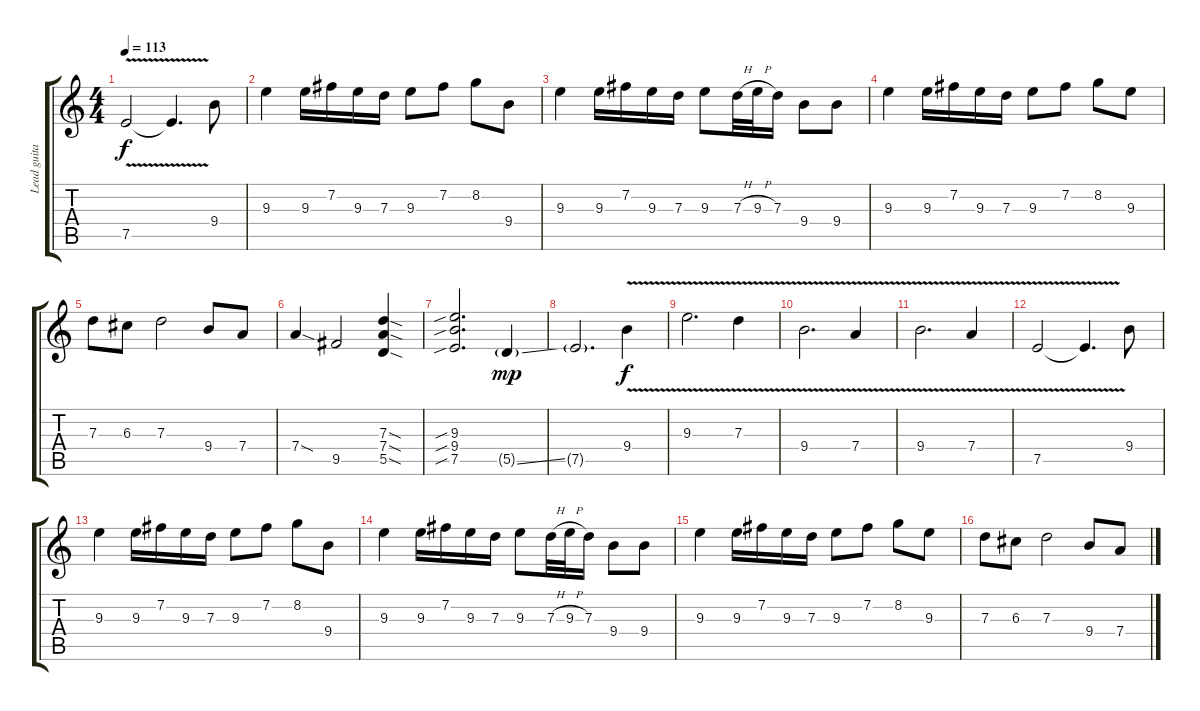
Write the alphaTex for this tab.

\track ("Lead guitar 1" "Lead guita") {instrument distortionguitar}
\staff {score tabs}
\tuning (E4 B3 G3 D3 A2 E2) {hide}
\ts (4 4)
\tempo 113
\clef g2
\ks c
7.5{v}.2{dy f} 7.5{t}.4{d} 9.4.8 |
9.3.4 9.3.16 7.2.16 9.3.16 7.3.16 9.3.8 7.2.8 8.2.8 9.4.8 |
9.3.4 9.3.16 7.2.16 9.3.16 7.3.16 9.3.8 7.3{h}.32 9.3{h}.32 7.3.16 9.4.8 9.4.8 |
9.3.4 9.3.16 7.2.16 9.3.16 7.3.16 9.3.8 7.2.8 8.2.8 9.3.8 |
7.3.8 6.3.8 7.3.2 9.4.8 7.4.8 |
7.4{sod}.4 9.5.2 (7.3{sod} 7.4{sod} 5.5{sod}).4 |
(9.3{sib} 9.4{sib} 7.5{sib}).2{d} 5.5{ss g}.4{dy mp} |
7.5{g}.2{d} 9.4{v}.4{dy f} |
9.3{v}.2{d} 7.3{v}.4 |
9.4{v}.2{d} 7.4{v}.4 |
9.4{v}.2{d} 7.4{v}.4 |
7.5{v}.2 7.5{t}.4{d} 9.4.8 |
9.3.4 9.3.16 7.2.16 9.3.16 7.3.16 9.3.8 7.2.8 8.2.8 9.4.8 |
9.3.4 9.3.16 7.2.16 9.3.16 7.3.16 9.3.8 7.3{h}.32 9.3{h}.32 7.3.16 9.4.8 9.4.8 |
9.3.4 9.3.16 7.2.16 9.3.16 7.3.16 9.3.8 7.2.8 8.2.8 9.3.8 |
7.3.8 6.3.8 7.3.2 9.4.8 7.4.8
